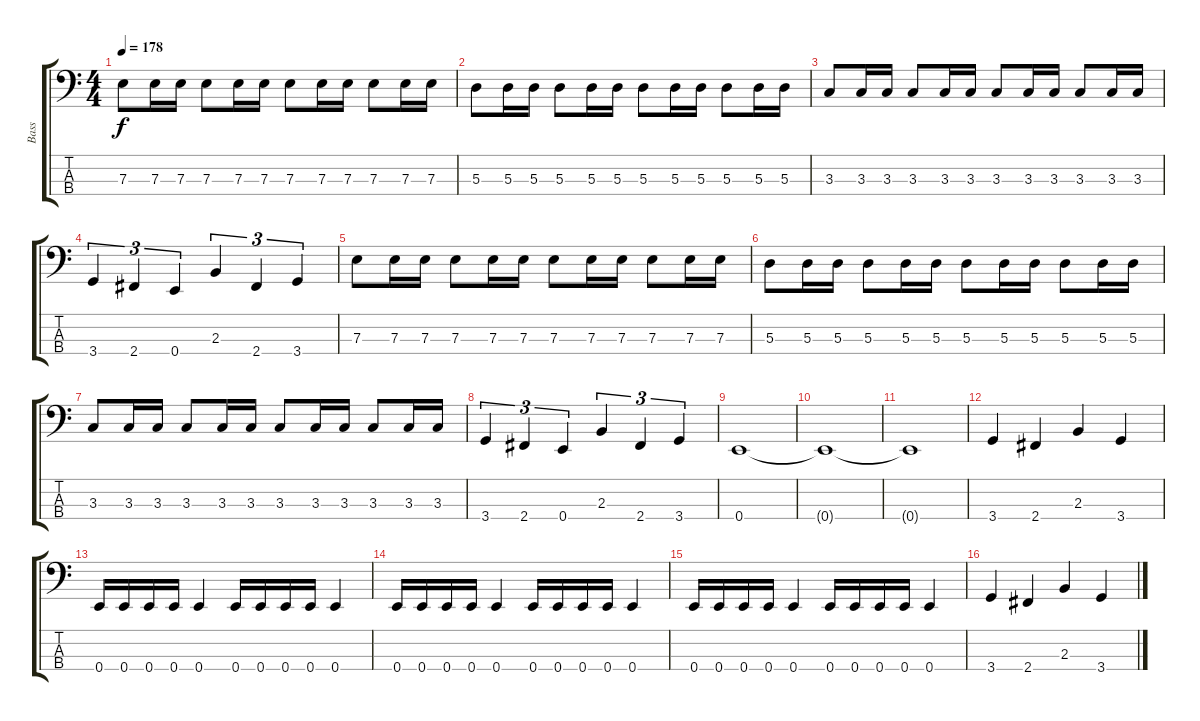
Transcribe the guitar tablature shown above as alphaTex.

\track ("Bass" "Bass") {instrument electricbasspick}
\staff {score tabs}
\tuning (G2 D2 A1 E1) {hide}
\ts (4 4)
\tempo 178
\clef f4
\ks c
7.3.8{dy f} 7.3.16 7.3.16 7.3.8 7.3.16 7.3.16 7.3.8 7.3.16 7.3.16 7.3.8 7.3.16 7.3.16 |
5.3.8 5.3.16 5.3.16 5.3.8 5.3.16 5.3.16 5.3.8 5.3.16 5.3.16 5.3.8 5.3.16 5.3.16 |
3.3.8 3.3.16 3.3.16 3.3.8 3.3.16 3.3.16 3.3.8 3.3.16 3.3.16 3.3.8 3.3.16 3.3.16 |
3.4.4{tu (3 2)} 2.4.4{tu (3 2)} 0.4.4{tu (3 2)} 2.3.4{tu (3 2)} 2.4.4{tu (3 2)} 3.4.4{tu (3 2)} |
7.3.8 7.3.16 7.3.16 7.3.8 7.3.16 7.3.16 7.3.8 7.3.16 7.3.16 7.3.8 7.3.16 7.3.16 |
5.3.8 5.3.16 5.3.16 5.3.8 5.3.16 5.3.16 5.3.8 5.3.16 5.3.16 5.3.8 5.3.16 5.3.16 |
3.3.8 3.3.16 3.3.16 3.3.8 3.3.16 3.3.16 3.3.8 3.3.16 3.3.16 3.3.8 3.3.16 3.3.16 |
3.4.4{tu (3 2)} 2.4.4{tu (3 2)} 0.4.4{tu (3 2)} 2.3.4{tu (3 2)} 2.4.4{tu (3 2)} 3.4.4{tu (3 2)} |
0.4.1 |
0.4{t}.1 |
0.4{t}.1 |
3.4.4 2.4.4 2.3.4 3.4.4 |
0.4.16 0.4.16 0.4.16 0.4.16 0.4.4 0.4.16 0.4.16 0.4.16 0.4.16 0.4.4 |
0.4.16 0.4.16 0.4.16 0.4.16 0.4.4 0.4.16 0.4.16 0.4.16 0.4.16 0.4.4 |
0.4.16 0.4.16 0.4.16 0.4.16 0.4.4 0.4.16 0.4.16 0.4.16 0.4.16 0.4.4 |
3.4.4 2.4.4 2.3.4 3.4.4
